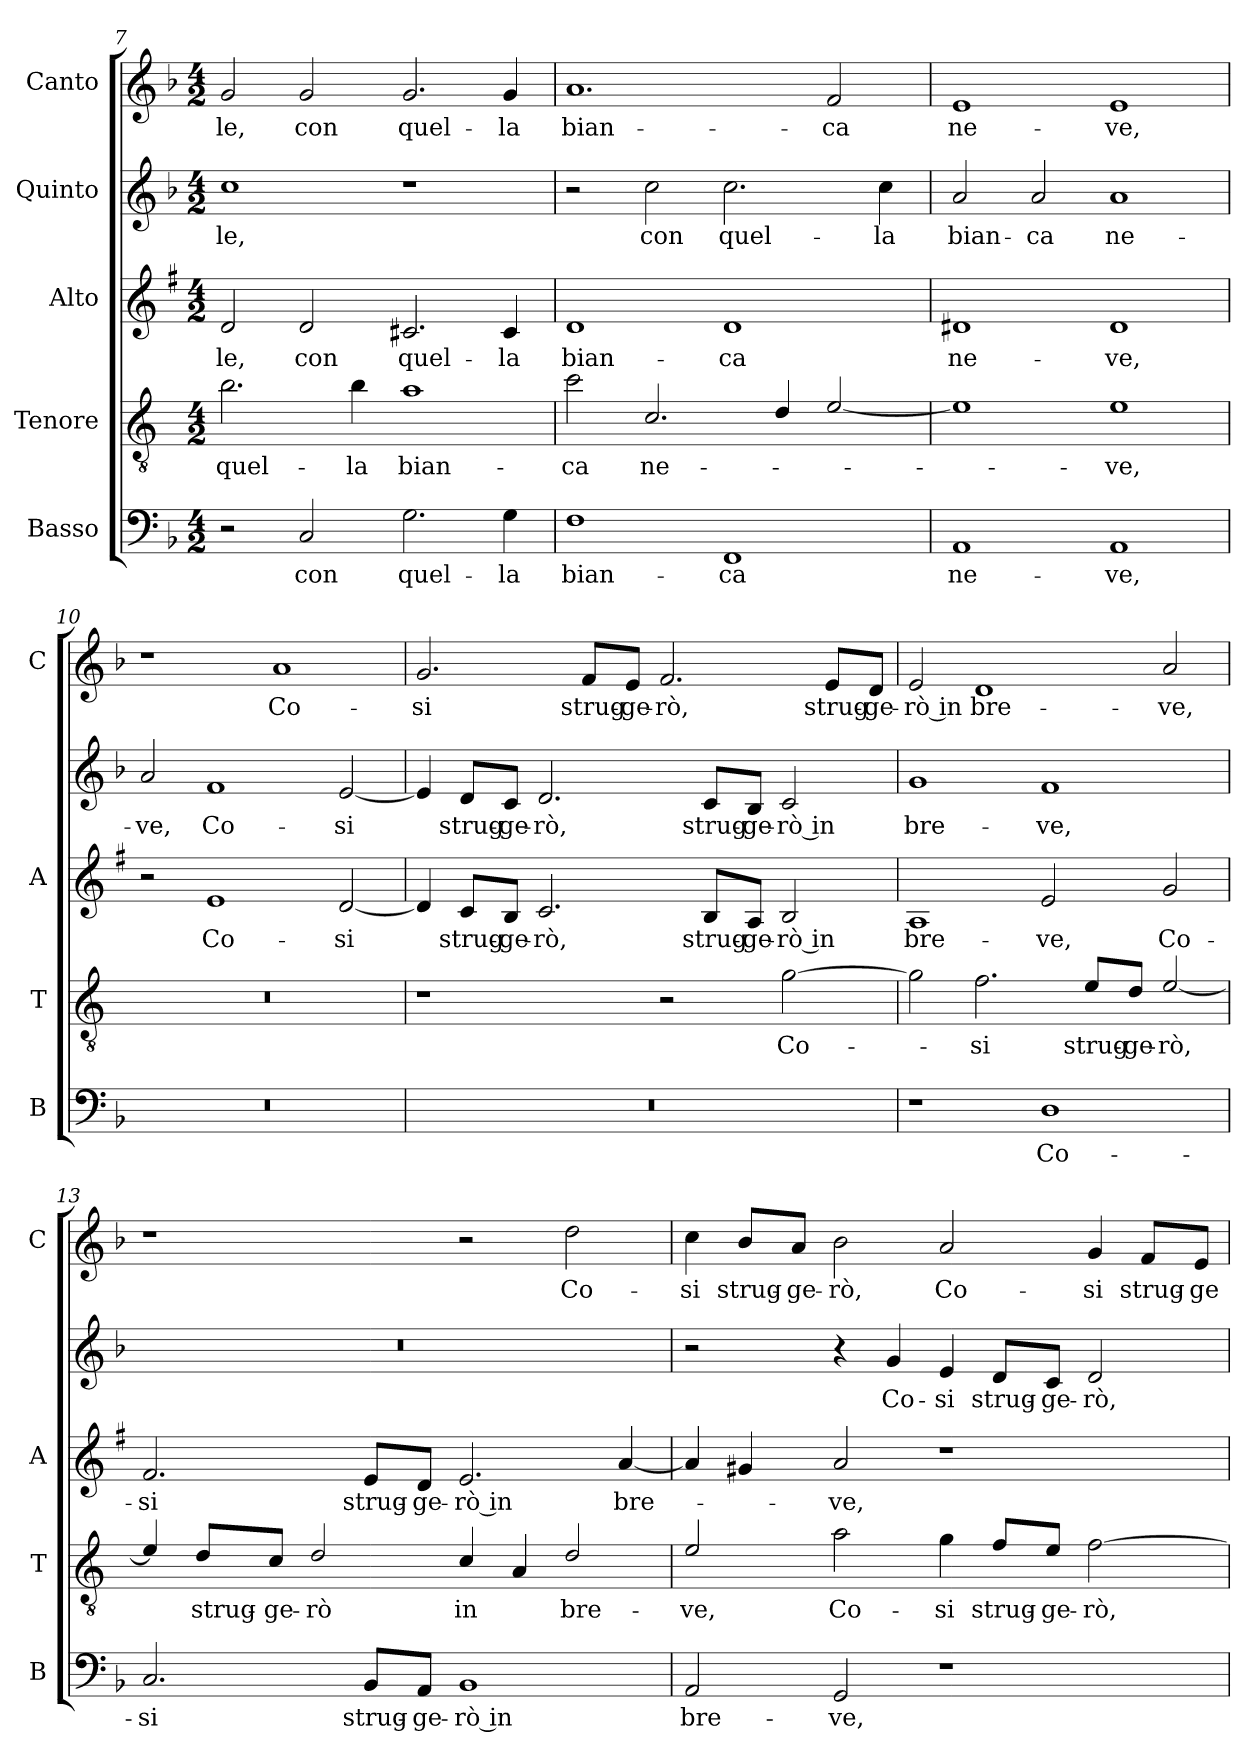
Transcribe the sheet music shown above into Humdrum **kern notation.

**kern	**text	**kern	**text	**kern	**text	**kern	**text	**kern	**text
*part5	*part5	*part4	*part4	*part3	*part3	*part2	*part2	*part1	*part1
*staff5	*staff5	*staff4	*staff4	*staff3	*staff3	*staff2	*staff2	*staff1	*staff1
*I"Basso	*	*I"Tenore	*	*I"Alto	*	*I"Quinto	*	*I"Canto	*
*I'B	*	*I'T	*	*I'A	*	*	*	*I'C	*
*clefF4	*	*clefGv2	*	*clefG2	*	*clefG2	*	*clefG2	*
*	*	*ITrd4c7	*	*ITrd1c2	*	*	*	*	*
*k[b-]	*	*k[b-]	*	*k[b-]	*	*k[b-]	*	*k[b-]	*
*F:	*	*F:	*	*F:	*	*F:	*	*F:	*
*M4/2	*	*M4/2	*	*M4/2	*	*M4/2	*	*M4/2	*
=7	=7	=7	=7	=7	=7	=7	=7	=7	=7
!	!	!	!LO:LY:b	!	!LO:LY:b	!	!LO:LY:b	!	!LO:LY:b
2r	.	2.e\	quel-	2c/	-le,	1cc	-le,	2g/	-le,
!	!LO:LY:b	!	!	!	!LO:LY:b	!	!	!	!LO:LY:b
2C/	con	.	.	2c/	con	.	.	2g/	con
!	!	!	!LO:LY:b	!	!	!	!	!	!
.	.	4e\	-la	.	.	.	.	.	.
!	!LO:LY:b	!	!LO:LY:b	!	!LO:LY:b	!	!	!	!LO:LY:b
2.G\	quel-	1d	bian-	2.Bn/	quel-	1r	.	2.g/	quel-
!	!LO:LY:b	!	!	!	!LO:LY:b	!	!	!	!LO:LY:b
4G\	-la	.	.	4B/	-la	.	.	4g/	-la
=8	=8	=8	=8	=8	=8	=8	=8	=8	=8
!	!LO:LY:b	!	!LO:LY:b	!	!LO:LY:b	!	!	!	!LO:LY:b
1F	bian-	2f\	-ca	1c	bian-	2r	.	1.a	bian-
!	!	!	!LO:LY:b	!	!	!	!LO:LY:b	!	!
.	.	2.F/	ne-	.	.	2cc\	con	.	.
!	!LO:LY:b	!	!	!	!LO:LY:b	!	!LO:LY:b	!	!
1FF	-ca	.	.	1c	-ca	2.cc\	quel-	.	.
.	.	4G/	.	.	.	.	.	.	.
!	!	!	!	!	!	!	!	!	!LO:LY:b
.	.	[2A/	.	.	.	.	.	2f/	-ca
!	!	!	!	!	!	!	!LO:LY:b	!	!
.	.	.	.	.	.	4cc\	-la	.	.
=9	=9	=9	=9	=9	=9	=9	=9	=9	=9
!	!LO:LY:b	!	!	!	!LO:LY:b	!	!LO:LY:b	!	!LO:LY:b
1AA	ne-	1A]	.	1c#X	ne-	2a/	bian-	1e	ne-
!	!	!	!	!	!	!	!LO:LY:b	!	!
.	.	.	.	.	.	2a/	-ca	.	.
!	!LO:LY:b	!	!LO:LY:b	!	!LO:LY:b	!	!LO:LY:b	!	!LO:LY:b
1AA	-ve,	1A	-ve,	1c#	-ve,	1a	ne-	1e	-ve,
!!LO:LB:g=z
=10	=10	=10	=10	=10	=10	=10	=10	=10	=10
!	!	!	!	!	!	!	!LO:LY:b	!	!
0r	.	0r	.	2r	.	2a/	-ve,	1r	.
!	!	!	!	!	!LO:LY:b	!	!LO:LY:b	!	!
.	.	.	.	1d	Co-	1f	Co-	.	.
!	!	!	!	!	!	!	!	!	!LO:LY:b
.	.	.	.	.	.	.	.	1a	Co-
!	!	!	!	!	!LO:LY:b	!	!LO:LY:b	!	!
.	.	.	.	[2c/	-si	[2e/	-si	.	.
=11	=11	=11	=11	=11	=11	=11	=11	=11	=11
!	!	!	!	!	!	!	!	!	!LO:LY:b
0r	.	1r	.	4c/]	.	4e/]	.	2.g/	-si
!	!	!	!	!	!LO:LY:b	!	!LO:LY:b	!	!
.	.	.	.	8B-/L	strug-	8d/L	strug-	.	.
!	!	!	!	!	!LO:LY:b	!	!LO:LY:b	!	!
.	.	.	.	8A/J	-ge-	8c/J	-ge-	.	.
!	!	!	!	!	!LO:LY:b	!	!LO:LY:b	!	!
.	.	.	.	2.B-/	-rò,	2.d/	-rò,	.	.
!	!	!	!	!	!	!	!	!	!LO:LY:b
.	.	.	.	.	.	.	.	8f/L	strug-
!	!	!	!	!	!	!	!	!	!LO:LY:b
.	.	.	.	.	.	.	.	8e/J	-ge-
!	!	!	!	!	!	!	!	!	!LO:LY:b
.	.	2r	.	.	.	.	.	2.f/	-rò,
!	!	!	!	!	!LO:LY:b	!	!LO:LY:b	!	!
.	.	.	.	8A/L	strug-	8c/L	strug-	.	.
!	!	!	!	!	!LO:LY:b	!	!LO:LY:b	!	!
.	.	.	.	8G/J	-ge-	8B-/J	-ge-	.	.
!	!	!	!LO:LY:b	!	!LO:LY:b	!	!LO:LY:b	!	!
.	.	[2c\	Co-	2A/	-rò in	2c/	-rò in	.	.
!	!	!	!	!	!	!	!	!	!LO:LY:b
.	.	.	.	.	.	.	.	8e/L	strug-
!	!	!	!	!	!	!	!	!	!LO:LY:b
.	.	.	.	.	.	.	.	8d/J	-ge-
=12	=12	=12	=12	=12	=12	=12	=12	=12	=12
!	!	!	!	!	!LO:LY:b	!	!LO:LY:b	!	!LO:LY:b
1r	.	2c\]	.	1G	bre-	1g	bre-	2e/	-rò in
!	!	!	!LO:LY:b	!	!	!	!	!	!LO:LY:b
.	.	2.B-\	-si	.	.	.	.	1d	bre-
!	!LO:LY:b	!	!	!	!LO:LY:b	!	!LO:LY:b	!	!
1D	Co-	.	.	2d/	-ve,	1f	-ve,	.	.
!	!	!	!LO:LY:b	!	!	!	!	!	!
.	.	8A/L	strug-	.	.	.	.	.	.
!	!	!	!LO:LY:b	!	!	!	!	!	!
.	.	8G/J	-ge-	.	.	.	.	.	.
!	!	!	!LO:LY:b	!	!LO:LY:b	!	!	!	!LO:LY:b
.	.	[2A/	-rò,	2f/	Co-	.	.	2a/	-ve,
!!LO:LB:g=z
=13	=13	=13	=13	=13	=13	=13	=13	=13	=13
!	!LO:LY:b	!	!	!	!LO:LY:b	!	!	!	!
2.C/	-si	4A/]	.	2.e/	-si	0r	.	1r	.
!	!	!	!LO:LY:b	!	!	!	!	!	!
.	.	8G/L	strug-	.	.	.	.	.	.
!	!	!	!LO:LY:b	!	!	!	!	!	!
.	.	8F/J	-ge-	.	.	.	.	.	.
!	!	!	!LO:LY:b	!	!	!	!	!	!
.	.	2G/	-rò	.	.	.	.	.	.
!	!LO:LY:b	!	!	!	!LO:LY:b	!	!	!	!
8BB-/L	strug-	.	.	8d/L	strug-	.	.	.	.
!	!LO:LY:b	!	!	!	!LO:LY:b	!	!	!	!
8AA/J	-ge-	.	.	8c/J	-ge-	.	.	.	.
!	!LO:LY:b	!	!LO:LY:b	!	!LO:LY:b	!	!	!	!
1BB-	-rò in	4F/	in	2.d/	-rò in	.	.	2r	.
.	.	4D/	.	.	.	.	.	.	.
!	!	!	!LO:LY:b	!	!	!	!	!	!LO:LY:b
.	.	2G/	bre-	.	.	.	.	2dd\	Co-
!	!	!	!	!	!LO:LY:b	!	!	!	!
.	.	.	.	[4g/	bre-	.	.	.	.
=14	=14	=14	=14	=14	=14	=14	=14	=14	=14
!	!LO:LY:b	!	!LO:LY:b	!	!	!	!	!	!LO:LY:b
2AA/	bre-	2A/	-ve,	4g/]	.	2r	.	4cc\	-si
!	!	!	!	!	!	!	!	!	!LO:LY:b
.	.	.	.	4f#X/	.	.	.	8b-/L	strug-
!	!	!	!	!	!	!	!	!	!LO:LY:b
.	.	.	.	.	.	.	.	8a/J	-ge-
!	!LO:LY:b	!	!LO:LY:b	!	!LO:LY:b	!	!	!	!LO:LY:b
2GG/	-ve,	2d\	Co-	2g/	-ve,	4r	.	2b-\	-rò,
!	!	!	!	!	!	!	!LO:LY:b	!	!
.	.	.	.	.	.	4g/	Co-	.	.
!	!	!	!LO:LY:b	!	!	!	!LO:LY:b	!	!LO:LY:b
1r	.	4c\	-si	1r	.	4e/	-si	2a/	Co-
!	!	!	!LO:LY:b	!	!	!	!LO:LY:b	!	!
.	.	8B-/L	strug-	.	.	8d/L	strug-	.	.
!	!	!	!LO:LY:b	!	!	!	!LO:LY:b	!	!
.	.	8A/J	-ge-	.	.	8c/J	-ge-	.	.
!	!	!	!LO:LY:b	!	!	!	!LO:LY:b	!	!LO:LY:b
.	.	[2B-\	-rò,	.	.	2d/	-rò,	4g/	-si
!	!	!	!	!	!	!	!	!	!LO:LY:b
.	.	.	.	.	.	.	.	8f/L	strug-
!	!	!	!	!	!	!	!	!	!LO:LY:b
.	.	.	.	.	.	.	.	8e/J	-ge-
=	=	=	=	=	=	=	=	=	=
*-	*-	*-	*-	*-	*-	*-	*-	*-	*-
